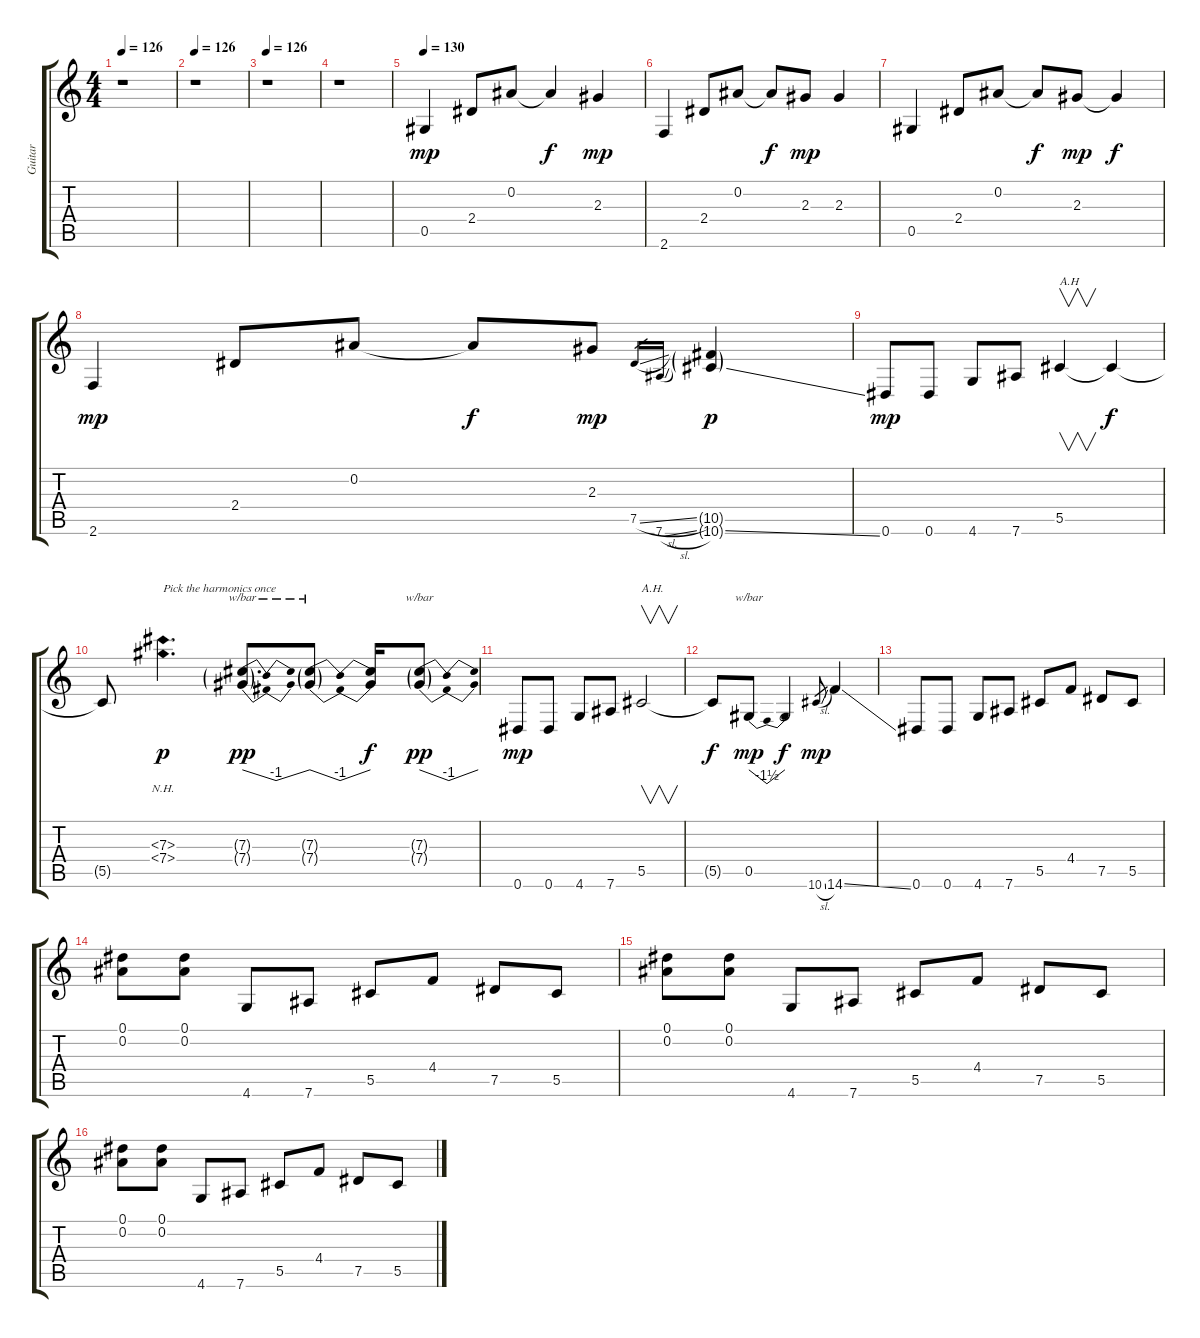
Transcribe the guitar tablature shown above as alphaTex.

\track ("Guitar" "Guitar") {instrument overdrivenguitar}
\staff {score tabs}
\tuning (Eb4 Bb3 Gb3 Db3 Ab2 Eb2) {hide}
\ts (4 4)
\tempo 126
\clef g2
\ks c
r.1{dy mp} |
\tempo 126
r.1 |
\tempo 126
r.1 |
r.1 |
\tempo 130
0.5.4 2.4.8 0.2.8 0.2{t}.4{dy f} 2.3.4{dy mp} |
2.6.4 2.4.8 0.2.8 0.2{t}.8{dy f} 2.3.8{dy mp} 2.3.4 |
0.5.4 2.4.8 0.2.8 0.2{t}.8{dy f} 2.3.8{dy mp} 2.3{t}.4{dy f} |
2.6.4{dy mp} 2.4.8 0.2.8 0.2{t}.8{dy f} 2.3.8{dy mp} 7.5{sl}.16{gr} 7.6{sl}.16{gr} (10.5{g} 10.6{ss g}).4{dy p} |
0.6.8{dy mp} 0.6.8 4.6.8 7.6.8 5.5.4{v txt "A.H"} 5.5{t}.4{dy f} |
5.5{t}.8 (7.3{nh} 7.4{nh}).4{d txt "Pick the harmonics once" dy p} (7.3{g} 7.4{g}).8{d tbe (dip default 0 0 30 -4 60 0) dy pp} (7.3{g} 7.4{g}).8{tbe (dip default 0 0 30 -4 60 0)} (7.3{t} 7.4{t}).16{dy f} (7.3{g} 7.4{g}).8{tbe (dip default 0 0 30 -4 60 0) dy pp} |
0.6.8{dy mp} 0.6.8 4.6.8 7.6.8 5.5.2{v txt "A.H."} |
5.5{t}.8{dy f} 0.5.8{tbe (dip default 0 0 30 -6 60 0) dy mp} 0.5{t}.2{dy f} 10.6{sl}.8{gr dy mp} 14.6{ss}.4 |
0.6.8 0.6.8 4.6.8 7.6.8 5.5.8 4.4.8 7.5.8 5.5.8 |
(0.1 0.2).8 (0.1 0.2).8 4.6.8 7.6.8 5.5.8 4.4.8 7.5.8 5.5.8 |
(0.1 0.2).8 (0.1 0.2).8 4.6.8 7.6.8 5.5.8 4.4.8 7.5.8 5.5.8 |
(0.1 0.2).8 (0.1 0.2).8 4.6.8 7.6.8 5.5.8 4.4.8 7.5.8 5.5.8
